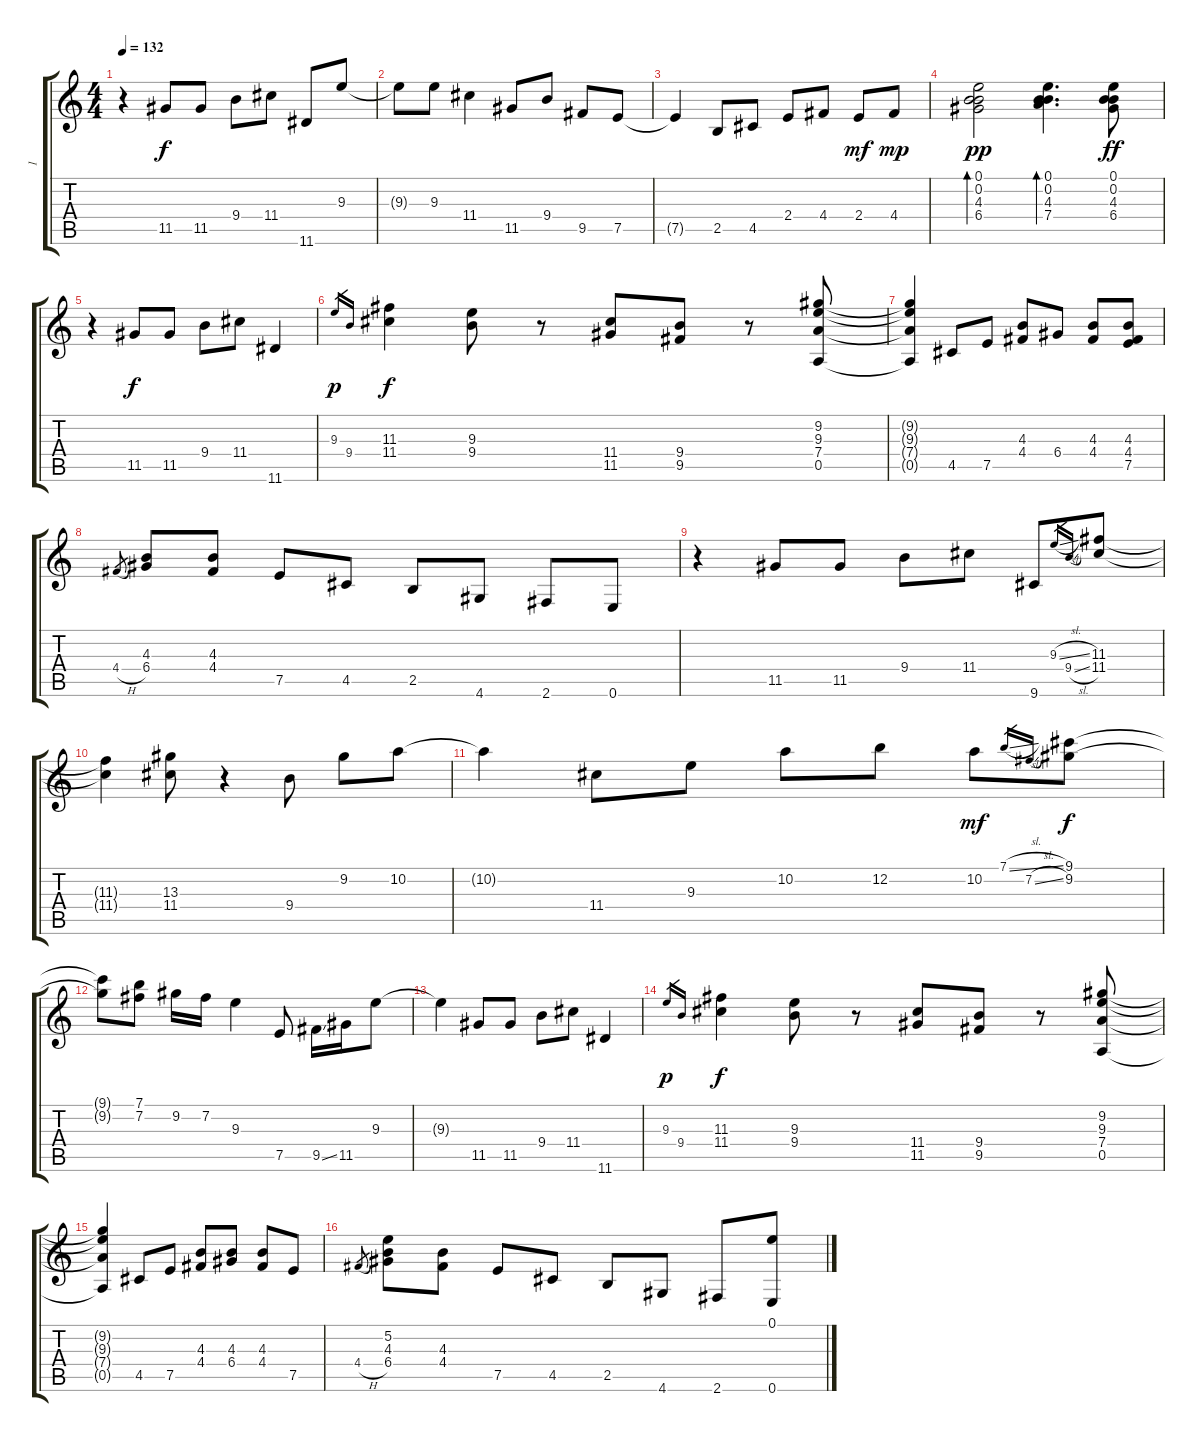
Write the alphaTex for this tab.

\track ("1" "1") {instrument acousticguitarsteel}
\staff {score tabs}
\tuning (E4 B3 G3 D3 A2 E2) {hide}
\ts (4 4)
\tempo 132
\clef g2
\ks c
r.4{dy f instrument acousticguitarsteel} 11.5.8 11.5.8 9.4.8 11.4.8 11.6.8 9.3.8 |
9.3{t}.8 9.3.8 11.4.4 11.5.8 9.4.8 9.5.8 7.5.8 |
7.5{t}.4 2.5.8 4.5.8 2.4.8 4.4.8 2.4.8{dy mf} 4.4.8{dy mp} |
(0.1 0.2 4.3 6.4).2{bd 120 dy pp} (0.1 0.2 4.3 7.4).4{d bd 120} (0.1 0.2 4.3 6.4).8{dy ff} |
r.4 11.5.8{dy f} 11.5.8 9.4.8 11.4.8 11.6.4 |
9.3.16{gr dy p} 9.4.16{gr} (11.3 11.4).4{dy f} (9.3 9.4).8 r.8 (11.4 11.5).8 (9.4 9.5).8 r.8 (9.2 9.3 7.4 0.5).8 |
(9.2{t} 9.3{t} 7.4{t} 0.5{t}).4 4.5.8 7.5.8 (4.3 4.4).8 6.4.8 (4.3 4.4).8 (4.3 4.4 7.5).8 |
4.4{h}.8{gr} (4.3 6.4).8 (4.3 4.4).8 7.5.8 4.5.8 2.5.8 4.6.8 2.6.8 0.6.8 |
r.4 11.5.8 11.5.8 9.4.8 11.4.8 9.6.8 9.3{sl}.16{gr} 9.4{sl}.16{gr} (11.3 11.4).8 |
(11.3{t} 11.4{t}).4 (13.3 11.4).8 r.4 9.4.8 9.2.8 10.2.8 |
10.2{t}.4 11.4.8 9.3.8 10.2.8 12.2.8 10.2.8{dy mf} 7.1{sl}.16{gr} 7.2{sl}.16{gr} (9.1 9.2).8{dy f} |
(9.1{t} 9.2{t}).8 (7.1 7.2).8 9.2.16 7.2.16 9.3.4 7.5.8 9.5{ss}.16 11.5.16 9.3.8 |
9.3{t}.4 11.5.8 11.5.8 9.4.8 11.4.8 11.6.4 |
9.3.16{gr dy p} 9.4.16{gr} (11.3 11.4).4{dy f} (9.3 9.4).8 r.8 (11.4 11.5).8 (9.4 9.5).8 r.8 (9.2 9.3 7.4 0.5).8 |
(9.2{t} 9.3{t} 7.4{t} 0.5{t}).4 4.5.8 7.5.8 (4.3 4.4).8 (4.3 6.4).8 (4.3 4.4).8 7.5.8 |
4.4{h}.8{gr} (5.2 4.3 6.4).8 (4.3 4.4).8 7.5.8 4.5.8 2.5.8 4.6.8 2.6.8 (0.1 0.6).8
